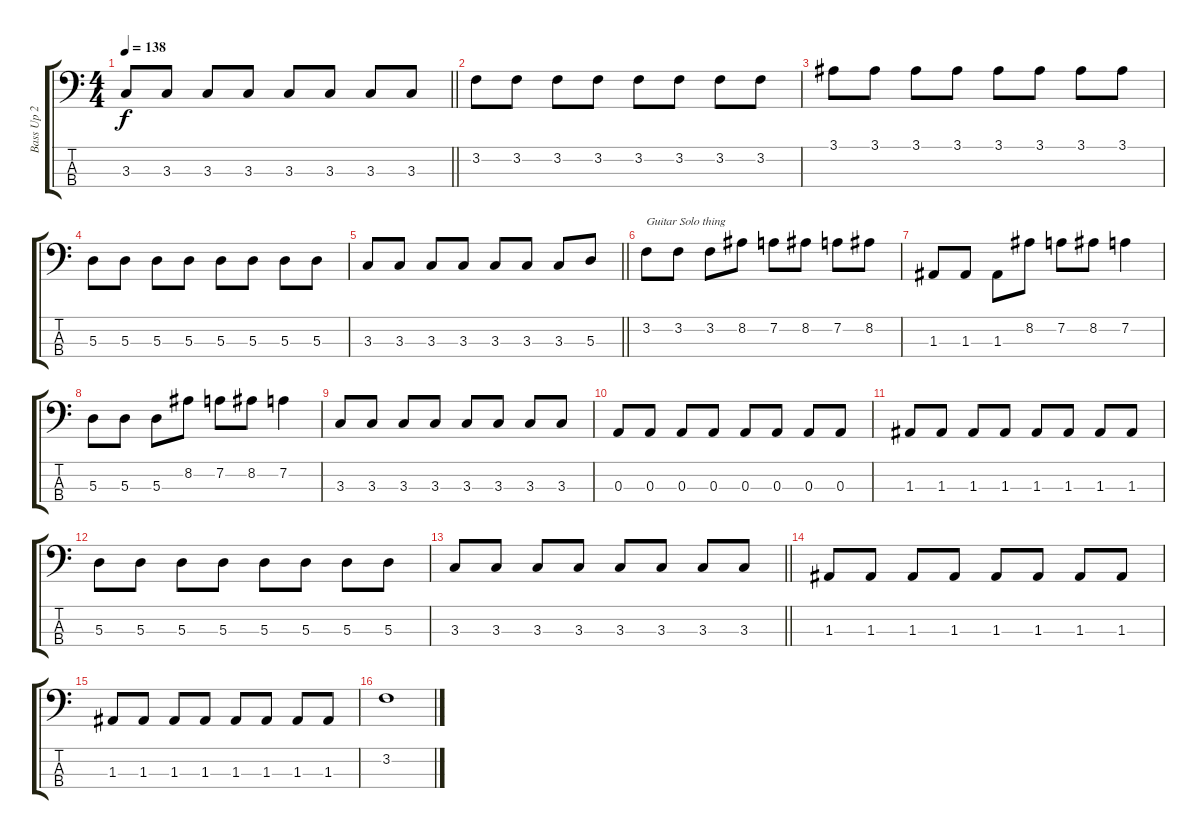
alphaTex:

\track ("Bass Up 2 Whole Steps" "Bass Up 2 ") {instrument electricbassfinger}
\staff {score tabs}
\tuning (G2 D2 A1 E1) {hide}
\ts (4 4)
\tempo 138
\clef f4
\barLineRight lightlight
\ks c
3.3.8{dy f} 3.3.8 3.3.8 3.3.8 3.3.8 3.3.8 3.3.8 3.3.8 |
3.2.8 3.2.8 3.2.8 3.2.8 3.2.8 3.2.8 3.2.8 3.2.8 |
3.1.8 3.1.8 3.1.8 3.1.8 3.1.8 3.1.8 3.1.8 3.1.8 |
5.3.8 5.3.8 5.3.8 5.3.8 5.3.8 5.3.8 5.3.8 5.3.8 |
\barLineRight lightlight
3.3.8 3.3.8 3.3.8 3.3.8 3.3.8 3.3.8 3.3.8 5.3.8 |
3.2.8{txt "Guitar Solo thing"} 3.2.8 3.2.8 8.2.8 7.2.8 8.2.8 7.2.8 8.2.8 |
1.3.8 1.3.8 1.3.8 8.2.8 7.2.8 8.2.8 7.2.4 |
5.3.8 5.3.8 5.3.8 8.2.8 7.2.8 8.2.8 7.2.4 |
3.3.8 3.3.8 3.3.8 3.3.8 3.3.8 3.3.8 3.3.8 3.3.8 |
0.3.8 0.3.8 0.3.8 0.3.8 0.3.8 0.3.8 0.3.8 0.3.8 |
1.3.8 1.3.8 1.3.8 1.3.8 1.3.8 1.3.8 1.3.8 1.3.8 |
5.3.8 5.3.8 5.3.8 5.3.8 5.3.8 5.3.8 5.3.8 5.3.8 |
\barLineRight lightlight
3.3.8 3.3.8 3.3.8 3.3.8 3.3.8 3.3.8 3.3.8 3.3.8 |
1.3.8 1.3.8 1.3.8 1.3.8 1.3.8 1.3.8 1.3.8 1.3.8 |
1.3.8 1.3.8 1.3.8 1.3.8 1.3.8 1.3.8 1.3.8 1.3.8 |
3.2.1
